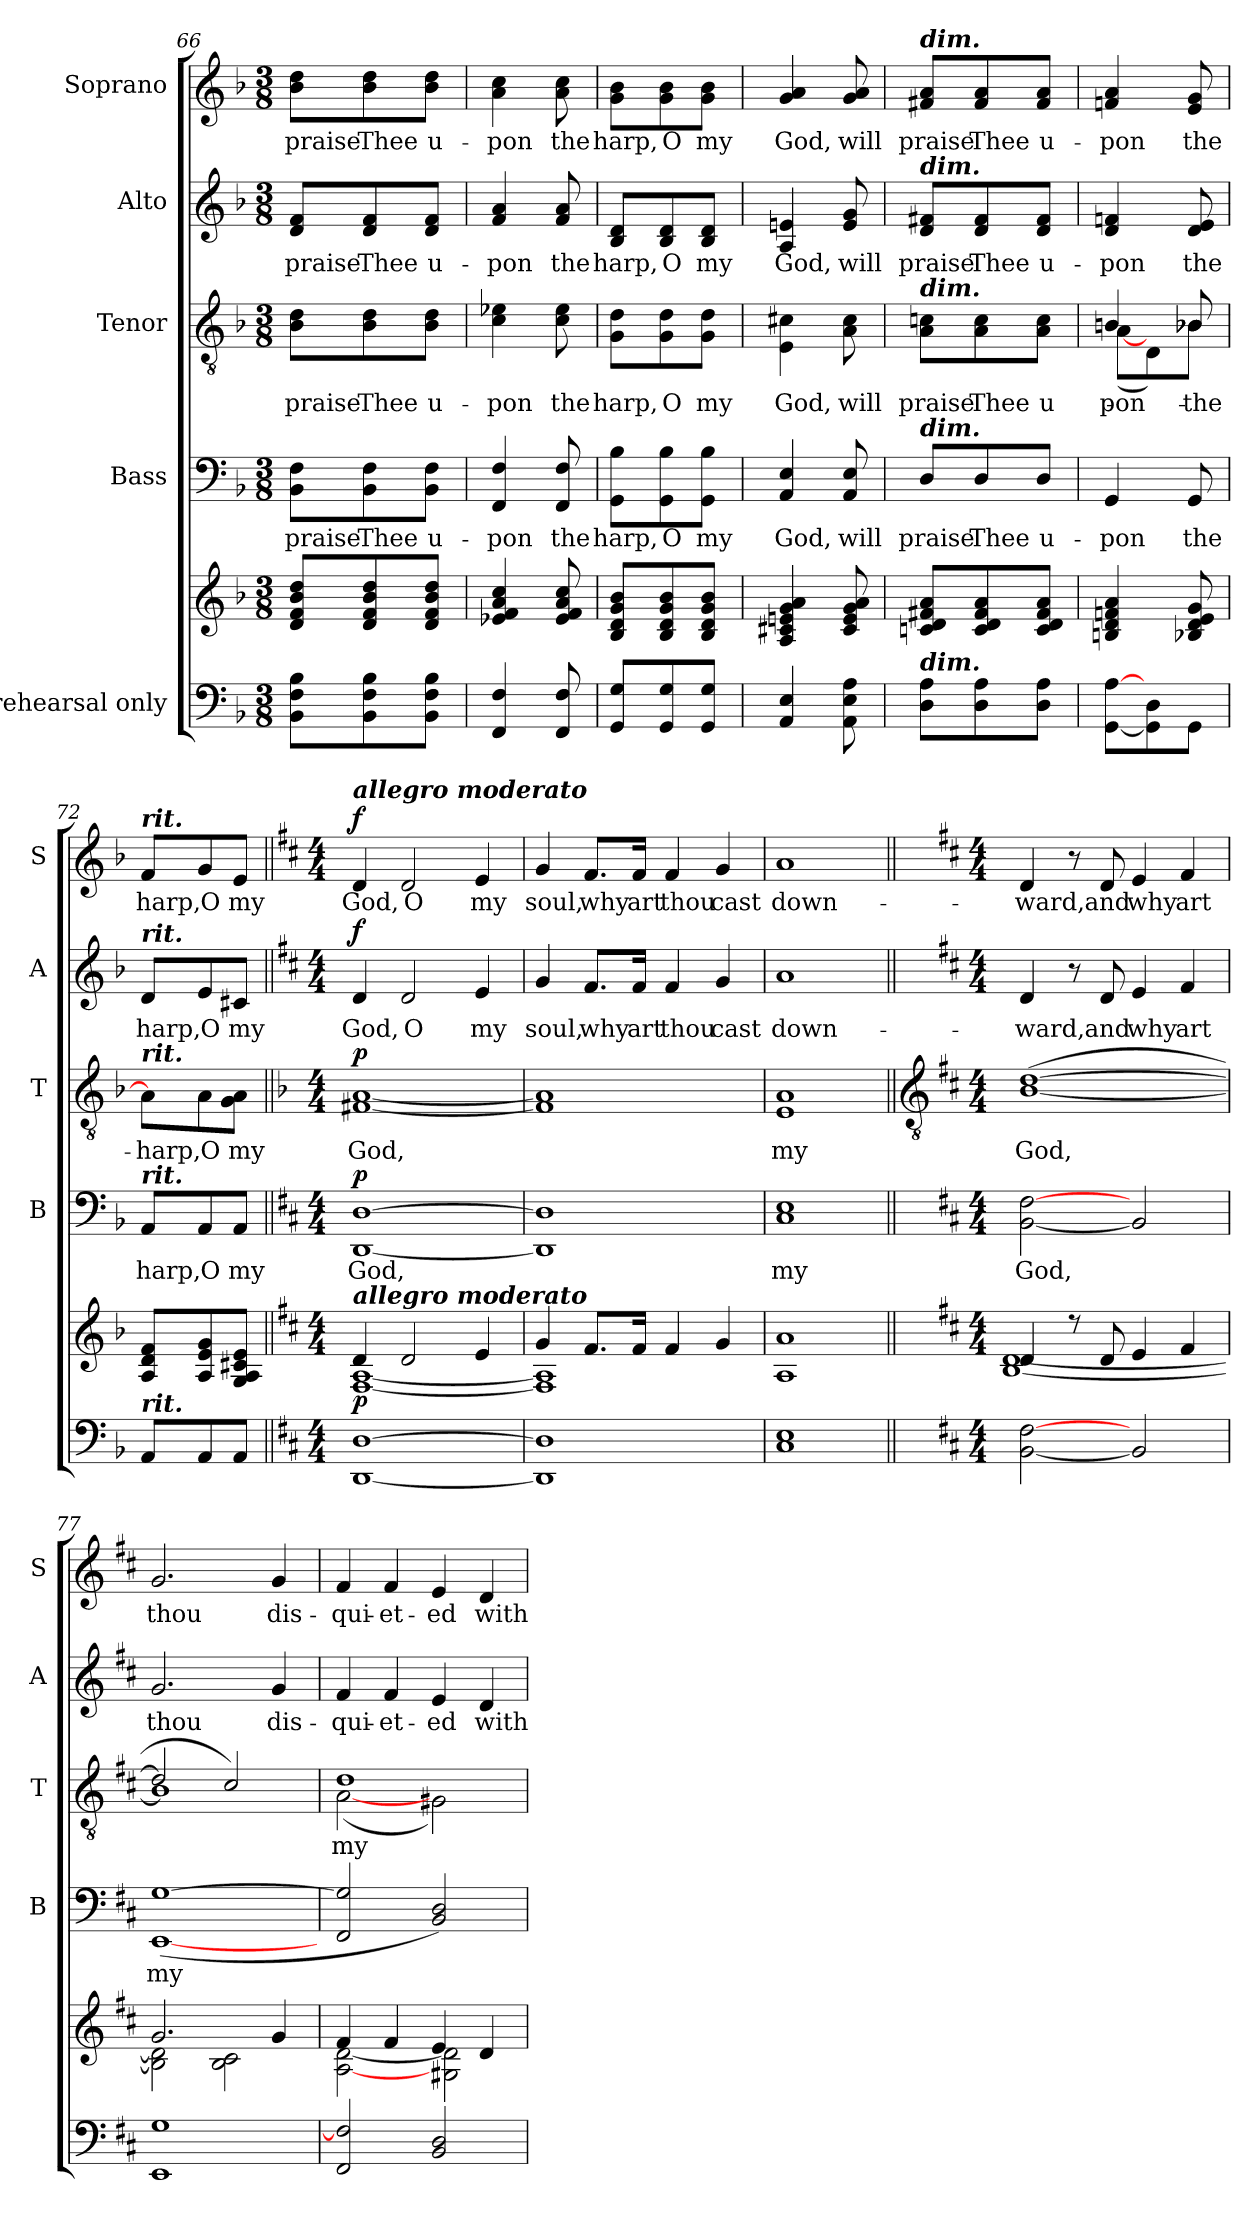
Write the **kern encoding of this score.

**kern	**kern	**dynam	**kern	**text	**dynam	**kern	**text	**dynam	**kern	**text	**dynam	**kern	**text	**dynam
*part5	*part5	*part5	*part4	*part4	*part4	*part3	*part3	*part3	*part2	*part2	*part2	*part1	*part1	*part1
*staff6	*staff5	*staff5/6	*staff4	*staff4	*staff4	*staff3	*staff3	*staff3	*staff2	*staff2	*staff2	*staff1	*staff1	*staff1
*I"rehearsal only	*	*	*I"Bass	*	*	*I"Tenor	*	*	*I"Alto	*	*	*I"Soprano	*	*
*	*	*	*I'B	*	*	*I'T	*	*	*I'A	*	*	*I'S	*	*
*clefF4	*clefG2	*	*clefF4	*	*	*clefGv2	*	*	*clefG2	*	*	*clefG2	*	*
*k[b-]	*k[b-]	*	*k[b-]	*	*	*k[b-]	*	*	*k[b-]	*	*	*k[b-]	*	*
*F:	*F:	*	*F:	*	*	*F:	*	*	*F:	*	*	*F:	*	*
*M3/8	*M3/8	*	*M3/8	*	*	*M3/8	*	*	*M3/8	*	*	*M3/8	*	*
=66	=66	=66	=66	=66	=66	=66	=66	=66	=66	=66	=66	=66	=66	=66
!	!	!	!	!LO:LY:b	!	!	!LO:LY:b	!	!	!LO:LY:b	!	!	!LO:LY:b	!
*	*	*	*	*	*	*	*	*	*	*	*	*^	*	*
8BB-\ 8F\ 8B-\L	8d/ 8f/ 8b-/ 8dd/L	.	8BB-\ 8F\L	praise	.	8B-\ 8d\L	praise	.	8d/ 8f/L	praise	.	4.ryy	8b-\ 8dd\L	praise	.
!	!	!	!	!LO:LY:b	!	!	!LO:LY:b	!	!	!LO:LY:b	!	!	!	!LO:LY:b	!
8BB-\ 8F\ 8B-\	8d/ 8f/ 8b-/ 8dd/	.	8BB-\ 8F\	Thee	.	8B-\ 8d\	Thee	.	8d/ 8f/	Thee	.	.	8b-\ 8dd\	Thee	.
!	!	!	!	!LO:LY:b	!	!	!LO:LY:b	!	!	!LO:LY:b	!	!	!	!LO:LY:b	!
8BB-\ 8F\ 8B-\J	8d/ 8f/ 8b-/ 8dd/J	.	8BB-\ 8F\J	u-	.	8B-\ 8d\J	u-	.	8d/ 8f/J	u-	.	.	8b-\ 8dd\J	u-	.
=67	=67	=67	=67	=67	=67	=67	=67	=67	=67	=67	=67	=67	=67	=67	=67
!	!	!	!	!LO:LY:b	!	!	!LO:LY:b	!	!	!LO:LY:b	!	!	!	!LO:LY:b	!
4FF/ 4F/	4e-X/ 4f/ 4a/ 4cc/	.	4FF/ 4F/	-pon	.	4c\ 4e-X\	-pon	.	4f/ 4a/	-pon	.	4.ryy	4a\ 4cc\	-pon	.
!	!	!	!	!LO:LY:b	!	!	!LO:LY:b	!	!	!LO:LY:b	!	!	!	!LO:LY:b	!
8FF/ 8F/	8e-/ 8f/ 8a/ 8cc/	.	8FF/ 8F/	the	.	8c\ 8e-\	the	.	8f/ 8a/	the	.	.	8a\ 8cc\	the	.
=68	=68	=68	=68	=68	=68	=68	=68	=68	=68	=68	=68	=68	=68	=68	=68
!	!	!	!	!LO:LY:b	!	!	!LO:LY:b	!	!	!LO:LY:b	!	!	!	!LO:LY:b	!
8GG/ 8G/L	8B-/ 8d/ 8g/ 8b-/L	.	8GG\ 8B-\L	harp,	.	8G\ 8d\L	harp,	.	8B-/ 8d/L	harp,	.	4.ryy	8g\ 8b-\L	harp,	.
!	!	!	!	!LO:LY:b	!	!	!LO:LY:b	!	!	!LO:LY:b	!	!	!	!LO:LY:b	!
8GG/ 8G/	8B-/ 8d/ 8g/ 8b-/	.	8GG\ 8B-\	O	.	8G\ 8d\	O	.	8B-/ 8d/	O	.	.	8g\ 8b-\	O	.
!	!	!	!	!LO:LY:b	!	!	!LO:LY:b	!	!	!LO:LY:b	!	!	!	!LO:LY:b	!
8GG/ 8G/J	8B-/ 8d/ 8g/ 8b-/J	.	8GG\ 8B-\J	my	.	8G\ 8d\J	my	.	8B-/ 8d/J	my	.	.	8g\ 8b-\J	my	.
!!LO:PB:g=z
=69	=69	=69	=69	=69	=69	=69	=69	=69	=69	=69	=69	=69	=69	=69	=69
*	*^	*	*	*	*	*	*	*	*	*	*	*	*	*	*
!	!	!	!	!	!LO:LY:b	!	!	!LO:LY:b	!	!	!LO:LY:b	!	!	!	!LO:LY:b	!
*	*	*	*	*	*	*	*^	*	*	*	*	*	*v	*v	*	*
4AA/ 4E/	4A/ 4c#X/ 4en/ 4g/ 4a/	4.ryy	.	4AA/ 4E/	God,	.	4.ryy	4E\ 4c#X\	God,	.	4A/ 4en/	God,	.	4g/ 4a/	God,	.
!	!	!	!	!	!LO:LY:b	!	!	!	!LO:LY:b	!	!	!LO:LY:b	!	!	!LO:LY:b	!
8AA\ 8E\ 8A\	8c#/ 8e/ 8g/ 8a/	.	.	8AA/ 8E/	will	.	.	8A\ 8c#\	will	.	8e/ 8g/	will	.	8g/ 8a/	will	.
=70	=70	=70	=70	=70	=70	=70	=70	=70	=70	=70	=70	=70	=70	=70	=70	=70
!	!	!	!	!	!	!	!	!	!	!	!	!	!	!LO:TX:a:Bi:t=dim.	!	!
!	!	!	!	!	!	!	!	!	!	!	!LO:TX:a:Bi:t=dim.	!	!	!	!	!
!	!	!	!	!	!	!	!LO:TX:a:Bi:t=dim.	!	!	!	!	!	!	!	!	!
!	!	!	!	!LO:TX:a:Bi:t=dim.	!	!	!	!	!	!	!	!	!	!	!	!
!LO:TX:a:Bi:t=dim.	!	!	!	!	!	!	!	!	!	!	!	!	!	!	!	!
!	!	!	!	!	!LO:LY:b	!	!	!	!LO:LY:b	!	!	!LO:LY:b	!	!	!LO:LY:b	!
8D\ 8A\L	8cn/ 8d/ 8f#X/ 8a/L	4.ryy	.	8D/L	praise	.	4.ryy	8A\ 8cn\L	praise	.	8d/ 8f#X/L	praise	.	8f#X/ 8a/L	praise	.
!	!	!	!	!	!LO:LY:b	!	!	!	!LO:LY:b	!	!	!LO:LY:b	!	!	!LO:LY:b	!
8D\ 8A\	8c/ 8d/ 8f#/ 8a/	.	.	8D/	Thee	.	.	8A\ 8c\	Thee	.	8d/ 8f#/	Thee	.	8f#/ 8a/	Thee	.
!	!	!	!	!	!LO:LY:b	!	!	!	!LO:LY:b	!	!	!LO:LY:b	!	!	!LO:LY:b	!
8D\ 8A\J	8c/ 8d/ 8f#/ 8a/J	.	.	8D/J	u-	.	.	8A\ 8c\J	u-	.	8d/ 8f#/J	u-	.	8f#/ 8a/J	u-	.
=71	=71	=71	=71	=71	=71	=71	=71	=71	=71	=71	=71	=71	=71	=71	=71	=71
!	!	!	!	!	!LO:LY:b	!	!	!	!LO:LY:b	!	!	!LO:LY:b	!	!	!LO:LY:b	!
[8GG\ [8A\L	4Bn/ 4d/ 4fn/ 4a/	4.ryy	.	4GG/	-pon	.	4Bn/	(<[8A\L	-pon	.	4d/ 4fn/	-pon	.	4fn/ 4a/	-pon	.
8GG\] 8D\	.	.	.	.	.	.	.	8D\)	.	.	.	.	.	.	.	.
*	*	*	*	*	*	*	*	*	*	*	*	*	*	*MM58	*	*
!	!	!	!	!	!LO:LY:b	!	!	!	!LO:LY:b	!	!	!LO:LY:b	!	!	!LO:LY:b	!
8GG\J	8B-X/ 8d/ 8e/ 8g/	.	.	8GG/	the	.	8B-X/	8B-\J	the	.	8d/ 8e/	the	.	8e/ 8g/	the	.
=72	=72	=72	=72	=72	=72	=72	=72	=72	=72	=72	=72	=72	=72	=72	=72	=72
*	*	*	*	*	*	*	*	*	*	*	*	*	*	*MM54	*	*
!	!	!	!	!	!	!	!	!	!	!	!	!	!	!LO:TX:a:Bi:t=rit.	!	!
!	!	!	!	!	!	!	!	!	!	!	!LO:TX:a:Bi:t=rit.	!	!	!	!	!
!	!	!	!	!	!	!	!LO:TX:a:Bi:t=rit.	!	!	!	!	!	!	!	!	!
!	!	!	!	!LO:TX:a:Bi:t=rit.	!	!	!	!	!	!	!	!	!	!	!	!
!LO:TX:a:Bi:t=rit.	!	!	!	!	!	!	!	!	!	!	!	!	!	!	!	!
!	!	!	!	!	!LO:LY:b	!	!	!	!LO:LY:b	!	!	!LO:LY:b	!	!	!LO:LY:b	!
8AA/L	8A/ 8d/ 8f/L	4.ryy	.	8AA/L	harp,	.	4.ryy	8A\L]	harp,	.	8d/L	harp,	.	8f/L	harp,	.
*	*	*	*	*	*	*	*	*	*	*	*	*	*	*MM51	*	*
!	!	!	!	!	!LO:LY:b	!	!	!	!LO:LY:b	!	!	!LO:LY:b	!	!	!LO:LY:b	!
8AA/	8A/ 8e/ 8g/	.	.	8AA/	O	.	.	8A\	O	.	8e/	O	.	8g/	O	.
*	*	*	*	*	*	*	*	*	*	*	*	*	*	*MM50	*	*
!	!	!	!	!	!LO:LY:b	!	!	!	!LO:LY:b	!	!	!LO:LY:b	!	!	!LO:LY:b	!
8AA/J	8G/ 8A/ 8c#X/ 8e/J	.	.	8AA/J	my	.	.	8G\ 8A\J	my	.	8c#X/J	my	.	8e/J	my	.
=73||	=73||	=73||	=73||	=73||	=73||	=73||	=73||	=73||	=73||	=73||	=73||	=73||	=73||	=73||	=73||	=73||
*k[f#c#]	*k[f#c#]	*	*	*k[f#c#]	*	*	*	*	*	*	*k[f#c#]	*	*	*k[f#c#]	*	*
*D:	*D:	*	*	*D:	*	*	*	*	*	*	*D:	*	*	*D:	*	*
*M4/4	*M4/4	*	*	*M4/4	*	*	*M4/4	*	*	*	*M4/4	*	*	*M4/4	*	*
*	*	*	*	*	*	*	*	*	*	*	*	*	*	*MM120	*	*
!	!	!	!	!	!	!	!	!	!	!	!	!	!	!LO:TX:a:Bi:t=allegro moderato	!	!
!	!LO:TX:a:Bi:t=allegro moderato	!	!	!	!	!	!	!	!	!	!	!	!	!	!	!
!	!	!	!LO:DY:b	!	!LO:LY:b	!LO:DY:b	!	!	!LO:LY:b	!LO:DY:b	!	!LO:LY:b	!LO:DY:b	!	!LO:LY:b	!LO:DY:b
[1DD [1D	4d/	[1F# [1A	p	[1DD [1D	God,	p	1ryy	[1F#X [1A	God,	p	4d/	God,	f	4d/	God,	f
!	!	!	!	!	!	!	!	!	!	!	!	!LO:LY:b	!	!	!LO:LY:b	!
.	2d/	.	.	.	.	.	.	.	.	.	2d/	O	.	2d/	O	.
!	!	!	!	!	!	!	!	!	!	!	!	!LO:LY:b	!	!	!LO:LY:b	!
.	4e/	.	.	.	.	.	.	.	.	.	4e/	my	.	4e/	my	.
=74	=74	=74	=74	=74	=74	=74	=74	=74	=74	=74	=74	=74	=74	=74	=74	=74
!	!	!	!	!	!	!	!	!	!	!	!	!LO:LY:b	!	!	!LO:LY:b	!
1DD] 1D]	4g/	1F#] 1A]	.	1DD] 1D]	.	.	1ryy	1F#] 1A]	.	.	4g/	soul,	.	4g/	soul,	.
!	!	!	!	!	!	!	!	!	!	!	!	!LO:LY:b	!	!	!LO:LY:b	!
.	8.f#/L	.	.	.	.	.	.	.	.	.	8.f#/L	why	.	8.f#/L	why	.
!	!	!	!	!	!	!	!	!	!	!	!	!LO:LY:b	!	!	!LO:LY:b	!
.	16f#/Jk	.	.	.	.	.	.	.	.	.	16f#/Jk	art	.	16f#/Jk	art	.
!	!	!	!	!	!	!	!	!	!	!	!	!LO:LY:b	!	!	!LO:LY:b	!
.	4f#/	.	.	.	.	.	.	.	.	.	4f#/	thou	.	4f#/	thou	.
!	!	!	!	!	!	!	!	!	!	!	!	!LO:LY:b	!	!	!LO:LY:b	!
.	4g/	.	.	.	.	.	.	.	.	.	4g/	cast	.	4g/	cast	.
=75	=75	=75	=75	=75	=75	=75	=75	=75	=75	=75	=75	=75	=75	=75	=75	=75
!	!	!	!	!	!LO:LY:b	!	!	!	!LO:LY:b	!	!	!LO:LY:b	!	!	!LO:LY:b	!
1C# 1E	1a	1A	.	1C# 1E	my	.	1ryy	1E 1A	my	.	1a	down-	.	1a	down-	.
!!LO:PB:g=z
=76||	=76||	=76||	=76||	=76||	=76||	=76||	=76||	=76||	=76||	=76||	=76||	=76||	=76||	=76||	=76||	=76||
*	*	*	*	*	*	*	*clefGv2	*	*	*	*	*	*	*	*	*
*	*	*	*	*	*	*	*k[f#c#]	*	*	*	*	*	*	*	*	*
*	*	*	*	*	*	*	*D:	*	*	*	*	*	*	*	*	*
*M4/4	*M4/4	*	*	*M4/4	*	*	*M4/4	*	*	*	*M4/4	*	*	*M4/4	*	*
*	*	*	*	*	*	*	*	*	*	*	*	*	*	*MM120	*	*
!	!	!	!	!	!LO:LY:b	!	!	!	!LO:LY:b	!	!	!LO:LY:b	!	!	!LO:LY:b	!
[2BB\ [2F#\	4d/	[1B [1d	.	[2BB\ [2F#\	God,	.	(>[1d	[1B	God,	.	4d/	-ward,	.	4d/	-ward,	.
.	8r	.	.	.	.	.	.	.	.	.	8r	.	.	8r	.	.
!	!	!	!	!	!	!	!	!	!	!	!	!LO:LY:b	!	!	!LO:LY:b	!
.	8d/	.	.	.	.	.	.	.	.	.	8d/	and	.	8d/	and	.
!	!	!	!	!	!	!	!	!	!	!	!	!LO:LY:b	!	!	!LO:LY:b	!
2BB/]	4e/	.	.	2BB/]	.	.	.	.	.	.	4e/	why	.	4e/	why	.
!	!	!	!	!	!	!	!	!	!	!	!	!LO:LY:b	!	!	!LO:LY:b	!
.	4f#/	.	.	.	.	.	.	.	.	.	4f#/	art	.	4f#/	art	.
=77	=77	=77	=77	=77	=77	=77	=77	=77	=77	=77	=77	=77	=77	=77	=77	=77
!	!	!	!	!	!LO:LY:b	!	!	!	!	!	!	!LO:LY:b	!	!	!LO:LY:b	!
1EE 1G	2.g/	2B\] 2d\]	.	(<[1EE [1G	my	.	2d/]	1B]	.	.	2.g/	thou	.	2.g/	thou	.
.	.	2B\ 2c#\	.	.	.	.	2c#/)	.	.	.	.	.	.	.	.	.
!	!	!	!	!	!	!	!	!	!	!	!	!LO:LY:b	!	!	!LO:LY:b	!
.	4g/	.	.	.	.	.	.	.	.	.	4g/	dis-	.	4g/	dis-	.
=78	=78	=78	=78	=78	=78	=78	=78	=78	=78	=78	=78	=78	=78	=78	=78	=78
!	!	!	!	!	!	!	!	!	!LO:LY:b	!	!	!LO:LY:b	!	!	!LO:LY:b	!
2FF#/ 2F#/]	4f#/	[2A\ [2d\	.	2FF#/ 2G/]	.	.	1d	(<[2A\	my	.	4f#/	-qui-	.	4f#/	-qui-	.
!	!	!	!	!	!	!	!	!	!	!	!	!LO:LY:b	!	!	!LO:LY:b	!
.	4f#/	.	.	.	.	.	.	.	.	.	4f#/	-et-	.	4f#/	-et-	.
!	!	!	!	!	!	!	!	!	!	!	!	!LO:LY:b	!	!	!LO:LY:b	!
2BB/ 2D/	4e/	2G#X\ 2d\]	.	2BB/ 2D/)	.	.	.	2G#X\)	.	.	4e/	-ed	.	4e/	-ed	.
!	!	!	!	!	!	!	!	!	!	!	!	!LO:LY:b	!	!	!LO:LY:b	!
.	4d/	.	.	.	.	.	.	.	.	.	4d/	with	.	4d/	with	.
*	*v	*v	*	*	*	*	*v	*v	*	*	*	*	*	*	*	*
=	=	=	=	=	=	=	=	=	=	=	=	=	=	=
*-	*-	*-	*-	*-	*-	*-	*-	*-	*-	*-	*-	*-	*-	*-
